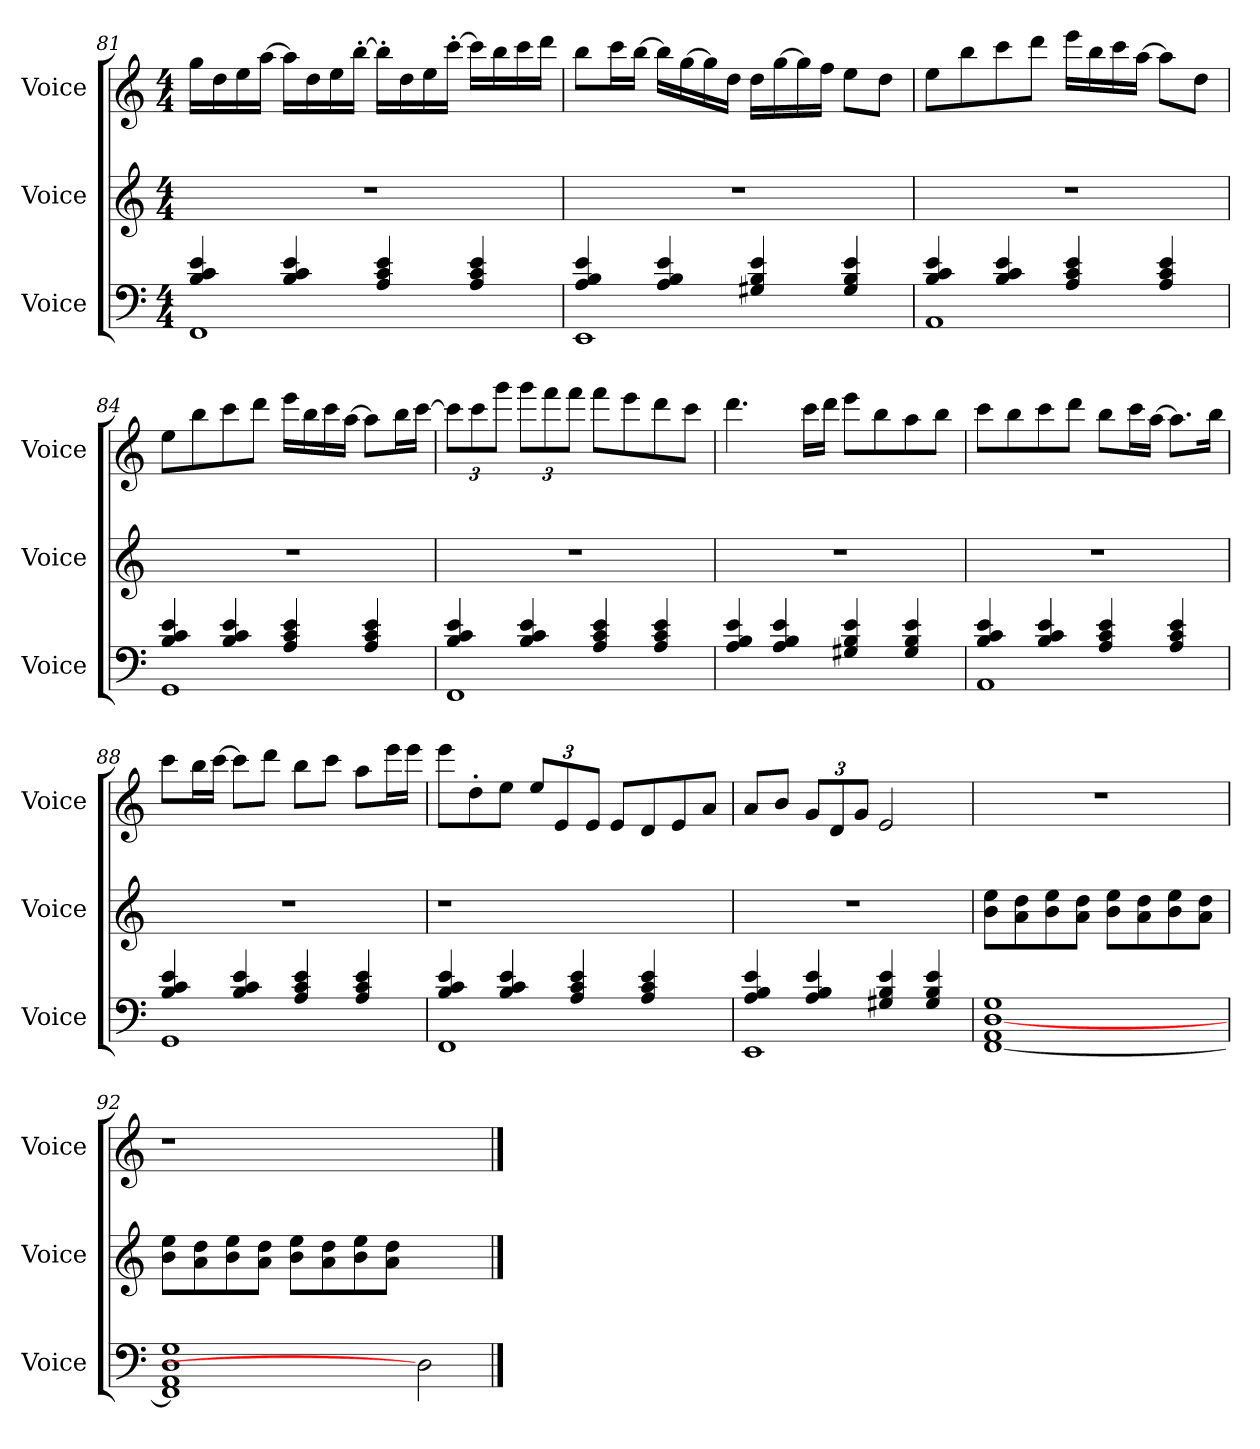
**kern	**kern	**kern
*part3	*part2	*part1
*staff3	*staff2	*staff1
*I"Voice	*I"Voice	*I"Voice
*I'Voice	*I'Voice	*I'Voice
*clefF4	*clefG2	*clefG2
*M4/4	*M4/4	*M4/4
=81	=81	=81
*^	*	*
4B/ 4c/ 4e/	1FF	1rdd	16gg\LL
.	.	.	16dd\
.	.	.	16ee\
.	.	.	[>16aa\JJ
4B/ 4c/ 4e/	.	.	16aa\LL]
.	.	.	16dd\
.	.	.	16ee\
.	.	.	[>16bb'>\JJ
4A/ 4c/ 4e/	.	.	16bb'>\LL]
.	.	.	16dd\
.	.	.	16ee\
.	.	.	[>16ccc'>\JJ
4A/ 4c/ 4e/	.	.	16ccc\LL]
.	.	.	16bb\
.	.	.	16ccc\
.	.	.	16ddd\JJ
!!LO:PB:g=z
=82	=82	=82	=82
4A/ 4B/ 4e/	1EE	1rdd	8bb\L
.	.	.	16ccc\L
.	.	.	[>16bb\JJ
4A/ 4B/ 4e/	.	.	16bb\LL]
.	.	.	[>16gg\
.	.	.	16gg\]
.	.	.	16dd\JJ
4G#X/ 4B/ 4e/	.	.	16ddZ<\LL
.	.	.	[>16gg\
.	.	.	16gg\]
.	.	.	16ff\JJ
4G#/ 4B/ 4e/	.	.	8ee\L
.	.	.	8dd\J
=83	=83	=83	=83
4B/ 4c/ 4e/	1AA	1rdd	8ee\L
.	.	.	8bb\
4B/ 4c/ 4e/	.	.	8ccc\
.	.	.	8ddd\J
4A/ 4c/ 4e/	.	.	16eee\LL
.	.	.	16bb\
.	.	.	16ccc\
.	.	.	[>16aa\JJ
4A/ 4c/ 4e/	.	.	8aa\L]
.	.	.	8dd\J
=84	=84	=84	=84
4B/ 4c/ 4e/	1GG	1rdd	8ee\L
.	.	.	8bb\
4B/ 4c/ 4e/	.	.	8ccc\
.	.	.	8ddd\J
4A/ 4c/ 4e/	.	.	16eee\LL
.	.	.	16bb\
.	.	.	16ccc\
.	.	.	[>16aa\JJ
4A/ 4c/ 4e/	.	.	8aa\L]
.	.	.	16bb\L
.	.	.	[>16ccc\JJ
!!LO:LB:g=z
=85	=85	=85	=85
4B/ 4c/ 4e/	1FF	1rdd	12ccc\L]
.	.	.	12ccc\
.	.	.	12ggg\J
4B/ 4c/ 4e/	.	.	12ggg\L
.	.	.	12fff\
.	.	.	12fff\J
4A/ 4c/ 4e/	.	.	8fff\L
.	.	.	8eee\
4A/ 4c/ 4e/	.	.	8ddd\
.	.	.	8ccc\J
*v	*v	*	*
=86	=86	=86
4A/ 4B/ 4e/	1rdd	4.ddd\
4A/ 4B/ 4e/	.	.
.	.	16ccc\LL
.	.	16ddd\JJ
4G#X/ 4B/ 4e/	.	8eee\L
.	.	8bb\
4G#/ 4B/ 4e/	.	8aa\
.	.	8bb\J
=87	=87	=87
*^	*	*
4B/ 4c/ 4e/	1AA	1rdd	8ccc\L
.	.	.	8bb\
4B/ 4c/ 4e/	.	.	8ccc\
.	.	.	8ddd\J
4A/ 4c/ 4e/	.	.	8bb\L
.	.	.	16ccc\L
.	.	.	[>16aa\JJ
4A/ 4c/ 4e/	.	.	8.aa\L]
.	.	.	16bb\Jk
=88	=88	=88	=88
4B/ 4c/ 4e/	1GG	1rdd	8ccc\L
.	.	.	16bb\L
.	.	.	[>16ccc\JJ
4B/ 4c/ 4e/	.	.	8ccc\L]
.	.	.	8ddd\J
4A/ 4c/ 4e/	.	.	8bb\L
.	.	.	8ccc\J
4A/ 4c/ 4e/	.	.	8aa\L
.	.	.	16eee\L
.	.	.	16eee\JJ
!!LO:LB:g=z
=89	=89	=89	=89
4B/ 4c/ 4e/	1FF	1rdd	8eee\L
.	.	.	8dd'<\
4B/ 4c/ 4e/	.	.	8ee\J
.	.	.	12ee/L
.	.	.	12e/
4A/ 4c/ 4e/	.	.	.
.	.	.	12e/J
.	.	.	8e/L
4A/ 4c/ 4e/	.	.	8d/
.	.	.	8e/
8ryy	8ryy	8ryy	8a/J
=90	=90	=90	=90
4A/ 4B/ 4e/	1EE	1rdd	8a/L
.	.	.	8b/J
4A/ 4B/ 4e/	.	.	12g/L
.	.	.	12d/
.	.	.	12g/J
4G#X/ 4B/ 4e/	.	.	2e/
4G#/ 4B/ 4e/	.	.	.
=91	=91	=91	=91
*^	*^	*	*
1G	[1D	1AA	[<1FF	8b\ 8ee\L	1rdd
.	.	.	.	8a\ 8dd\	.
.	.	.	.	8b\ 8ee\	.
.	.	.	.	8a\ 8dd\J	.
.	.	.	.	8b\ 8ee\L	.
.	.	.	.	8a\ 8dd\	.
.	.	.	.	8b\ 8ee\	.
.	.	.	.	8a\ 8dd\J	.
=92	=92	=92	=92	=92	=92
1G	1D	1AA	1FF]	8b\ 8ee\L	1rdd
.	.	.	.	8a\ 8dd\	.
.	.	.	.	8b\ 8ee\	.
.	.	.	.	8a\ 8dd\J	.
.	.	.	.	8b\ 8ee\L	.
.	.	.	.	8a\ 8dd\	.
.	.	.	.	8b\ 8ee\	.
.	.	.	.	8a\ 8dd\J	.
2ryy	2D]	2ryy	2ryy	2ryy	2ryy
*v	*v	*v	*v	*	*
==	==	==
*-	*-	*-
